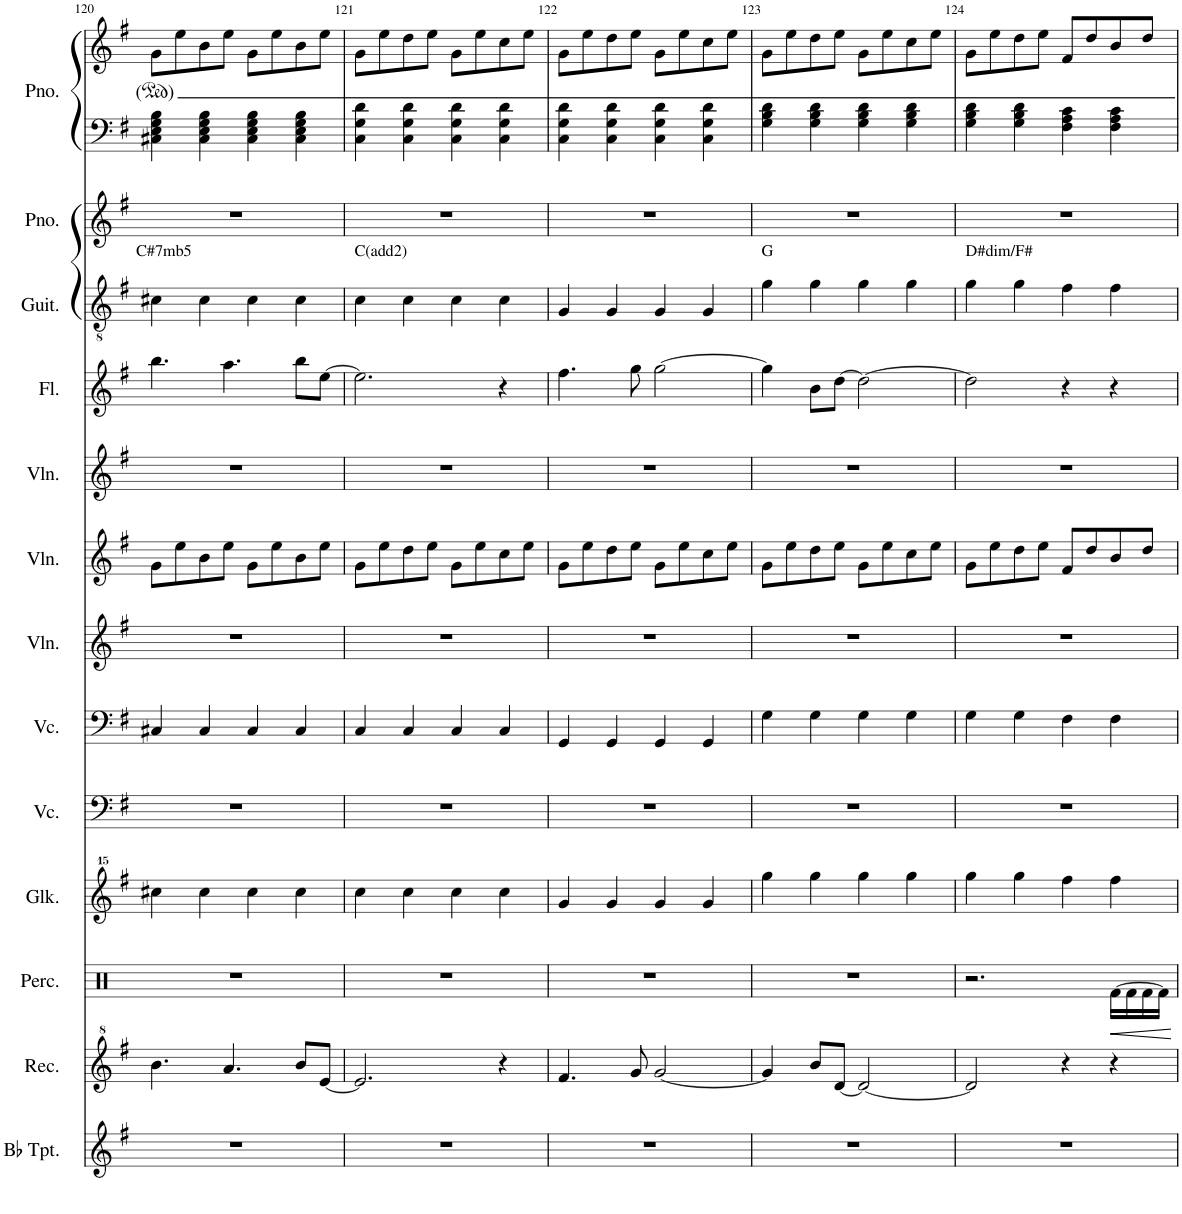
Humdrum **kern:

**kern	**kern	**kern	**dynam	**kern	**kern	**kern	**kern	**kern	**kern	**kern	**kern	**kern	**kern	**kern
*part13	*part12	*part11	*part11	*part10	*part9	*part8	*part7	*part6	*part5	*part4	*part3	*part2	*part1	*part1
*staff14	*staff13	*staff12	*staff12	*staff11	*staff10	*staff9	*staff8	*staff7	*staff6	*staff5	*staff4	*staff3	*staff2	*staff1
*I"Bb Trumpet	*I"Recorder	*I"Percussion	*	*I"Glockenspiel	*I"Cello 2	*I"Cello 1	*I"Violin 3	*I"Violin 2	*I"Violin 1	*I"Flute	*I"Classical Guitar	*I"Grand Piano	*I"Grand Piano	*
*I'Bb Tpt.	*I'Rec.	*I'Perc.	*	*I'Glk.	*	*	*I'Vln.	*I'Vln.	*I'Vln.	*I'Fl.	*I'Guit.	*I'Pno.	*I'Pno.	*
!!LO:PB:g=z
*clefG2	*clefG^2	*clefX	*	*clefG^^2	*clefF4	*clefF4	*clefG2	*clefG2	*clefG2	*clefG2	*clefGv2	*clefG2	*clefF4	*clefG2
*ITrd1c2	*	*	*	*	*	*	*	*	*	*	*	*	*	*
*k[f#]	*k[f#]	*k[]	*	*k[f#]	*k[f#]	*k[f#]	*k[f#]	*k[f#]	*k[f#]	*k[f#]	*k[f#]	*k[f#]	*k[f#]	*k[f#]
*M2/2	*M2/2	*M2/2	*	*M2/2	*M2/2	*M2/2	*M2/2	*M2/2	*M2/2	*M2/2	*M2/2	*M2/2	*M2/2	*M2/2
*met(c|)	*met(c|)	*met(c|)	*	*met(c|)	*met(c|)	*met(c|)	*met(c|)	*met(c|)	*met(c|)	*met(c|)	*met(c|)	*met(c|)	*met(c|)	*met(c|)
=120	=120	=120	=120	=120	=120	=120	=120	=120	=120	=120	=120	=120	=120	=120
!	!	!	!	!	!	!	!	!	!	!	!LO:TX:a:t=C#7mb5	!	!	!
1r	4.bb\	1r	.	4cccc#X\	1r	4C#X/	1r	8g\L	1r	4.bb\	4c#X\	1r	4C#X\ 4E\ 4G\ 4B\	8g\L
.	.	.	.	.	.	.	.	8ee\	.	.	.	.	.	8ee\
.	.	.	.	4cccc#\	.	4C#/	.	8b\	.	.	4c#\	.	4C#\ 4E\ 4G\ 4B\	8b\
.	4.aa/	.	.	.	.	.	.	8ee\J	.	4.aa\	.	.	.	8ee\J
.	.	.	.	4cccc#\	.	4C#/	.	8g\L	.	.	4c#\	.	4C#\ 4E\ 4G\ 4B\	8g\L
.	.	.	.	.	.	.	.	8ee\	.	.	.	.	.	8ee\
.	8bb/L	.	.	4cccc#\	.	4C#/	.	8b\	.	8bb\L	4c#\	.	4C#\ 4E\ 4G\ 4B\	8b\
.	[8ee/J	.	.	.	.	.	.	8ee\J	.	[8ee\J	.	.	.	8ee\J
=121	=121	=121	=121	=121	=121	=121	=121	=121	=121	=121	=121	=121	=121	=121
!	!	!	!	!	!	!	!	!	!	!	!LO:TX:a:t=C(add2)	!	!	!
1r	2.ee/]	1r	.	4cccc\	1r	4C/	1r	8g\L	1r	2.ee\]	4c\	1r	4C\ 4G\ 4d\	8g\L
.	.	.	.	.	.	.	.	8ee\	.	.	.	.	.	8ee\
.	.	.	.	4cccc\	.	4C/	.	8dd\	.	.	4c\	.	4C\ 4G\ 4d\	8dd\
.	.	.	.	.	.	.	.	8ee\J	.	.	.	.	.	8ee\J
.	.	.	.	4cccc\	.	4C/	.	8g\L	.	.	4c\	.	4C\ 4G\ 4d\	8g\L
.	.	.	.	.	.	.	.	8ee\	.	.	.	.	.	8ee\
.	4r	.	.	4cccc\	.	4C/	.	8cc\	.	4r	4c\	.	4C\ 4G\ 4d\	8cc\
.	.	.	.	.	.	.	.	8ee\J	.	.	.	.	.	8ee\J
=122	=122	=122	=122	=122	=122	=122	=122	=122	=122	=122	=122	=122	=122	=122
1r	4.ff#/	1r	.	4ggg/	1r	4GG/	1r	8g\L	1r	4.ff#\	4G/	1r	4C\ 4G\ 4d\	8g\L
.	.	.	.	.	.	.	.	8ee\	.	.	.	.	.	8ee\
.	.	.	.	4ggg/	.	4GG/	.	8dd\	.	.	4G/	.	4C\ 4G\ 4d\	8dd\
.	8gg/	.	.	.	.	.	.	8ee\J	.	8gg\	.	.	.	8ee\J
.	[2gg/	.	.	4ggg/	.	4GG/	.	8g\L	.	[2gg\	4G/	.	4C\ 4G\ 4d\	8g\L
.	.	.	.	.	.	.	.	8ee\	.	.	.	.	.	8ee\
.	.	.	.	4ggg/	.	4GG/	.	8cc\	.	.	4G/	.	4C\ 4G\ 4d\	8cc\
.	.	.	.	.	.	.	.	8ee\J	.	.	.	.	.	8ee\J
=123	=123	=123	=123	=123	=123	=123	=123	=123	=123	=123	=123	=123	=123	=123
!	!	!	!	!	!	!	!	!	!	!	!LO:TX:a:t=G	!	!	!
1r	4gg/]	1r	.	4gggg\	1r	4G\	1r	8g\L	1r	4gg\]	4g\	1r	4G\ 4B\ 4d\	8g\L
.	.	.	.	.	.	.	.	8ee\	.	.	.	.	.	8ee\
.	8bb/L	.	.	4gggg\	.	4G\	.	8dd\	.	8b\L	4g\	.	4G\ 4B\ 4d\	8dd\
.	[8dd/J	.	.	.	.	.	.	8ee\J	.	[8dd\J	.	.	.	8ee\J
.	2dd/_	.	.	4gggg\	.	4G\	.	8g\L	.	2dd\_	4g\	.	4G\ 4B\ 4d\	8g\L
.	.	.	.	.	.	.	.	8ee\	.	.	.	.	.	8ee\
.	.	.	.	4gggg\	.	4G\	.	8cc\	.	.	4g\	.	4G\ 4B\ 4d\	8cc\
.	.	.	.	.	.	.	.	8ee\J	.	.	.	.	.	8ee\J
=124	=124	=124	=124	=124	=124	=124	=124	=124	=124	=124	=124	=124	=124	=124
!	!	!	!	!	!	!	!	!	!	!	!LO:TX:a:t=D#dim/F#	!	!	!
1r	2dd/]	2.r	.	4gggg\	1r	4G\	1r	8g\L	1r	2dd\]	4g\	1r	4G\ 4B\ 4d\	8g\L
.	.	.	.	.	.	.	.	8ee\	.	.	.	.	.	8ee\
.	.	.	.	4gggg\	.	4G\	.	8dd\	.	.	4g\	.	4G\ 4B\ 4d\	8dd\
.	.	.	.	.	.	.	.	8ee\J	.	.	.	.	.	8ee\J
.	4r	.	.	4ffff#\	.	4F#\	.	8f#/L	.	4r	4f#\	.	4F#\ 4A\ 4c\	8f#/L
.	.	.	.	.	.	.	.	8dd/	.	.	.	.	.	8dd/
!	!	!	!LO:HP:b	!	!	!	!	!	!	!	!	!	!	!
.	4r	[16Rf\LL	<	4ffff#\	.	4F#\	.	8b/	.	4r	4f#\	.	4F#\ 4A\ 4c\	8b/
.	.	16Rf\	.	.	.	.	.	.	.	.	.	.	.	.
.	.	16Rf\	.	.	.	.	.	8dd/J	.	.	.	.	.	8dd/J
.	.	16Rf\JJ]	.	.	.	.	.	.	.	.	.	.	.	.
.	.	.	[	.	.	.	.	.	.	.	.	.	.	.
=	=	=	=	=	=	=	=	=	=	=	=	=	=	=
*-	*-	*-	*-	*-	*-	*-	*-	*-	*-	*-	*-	*-	*-	*-
